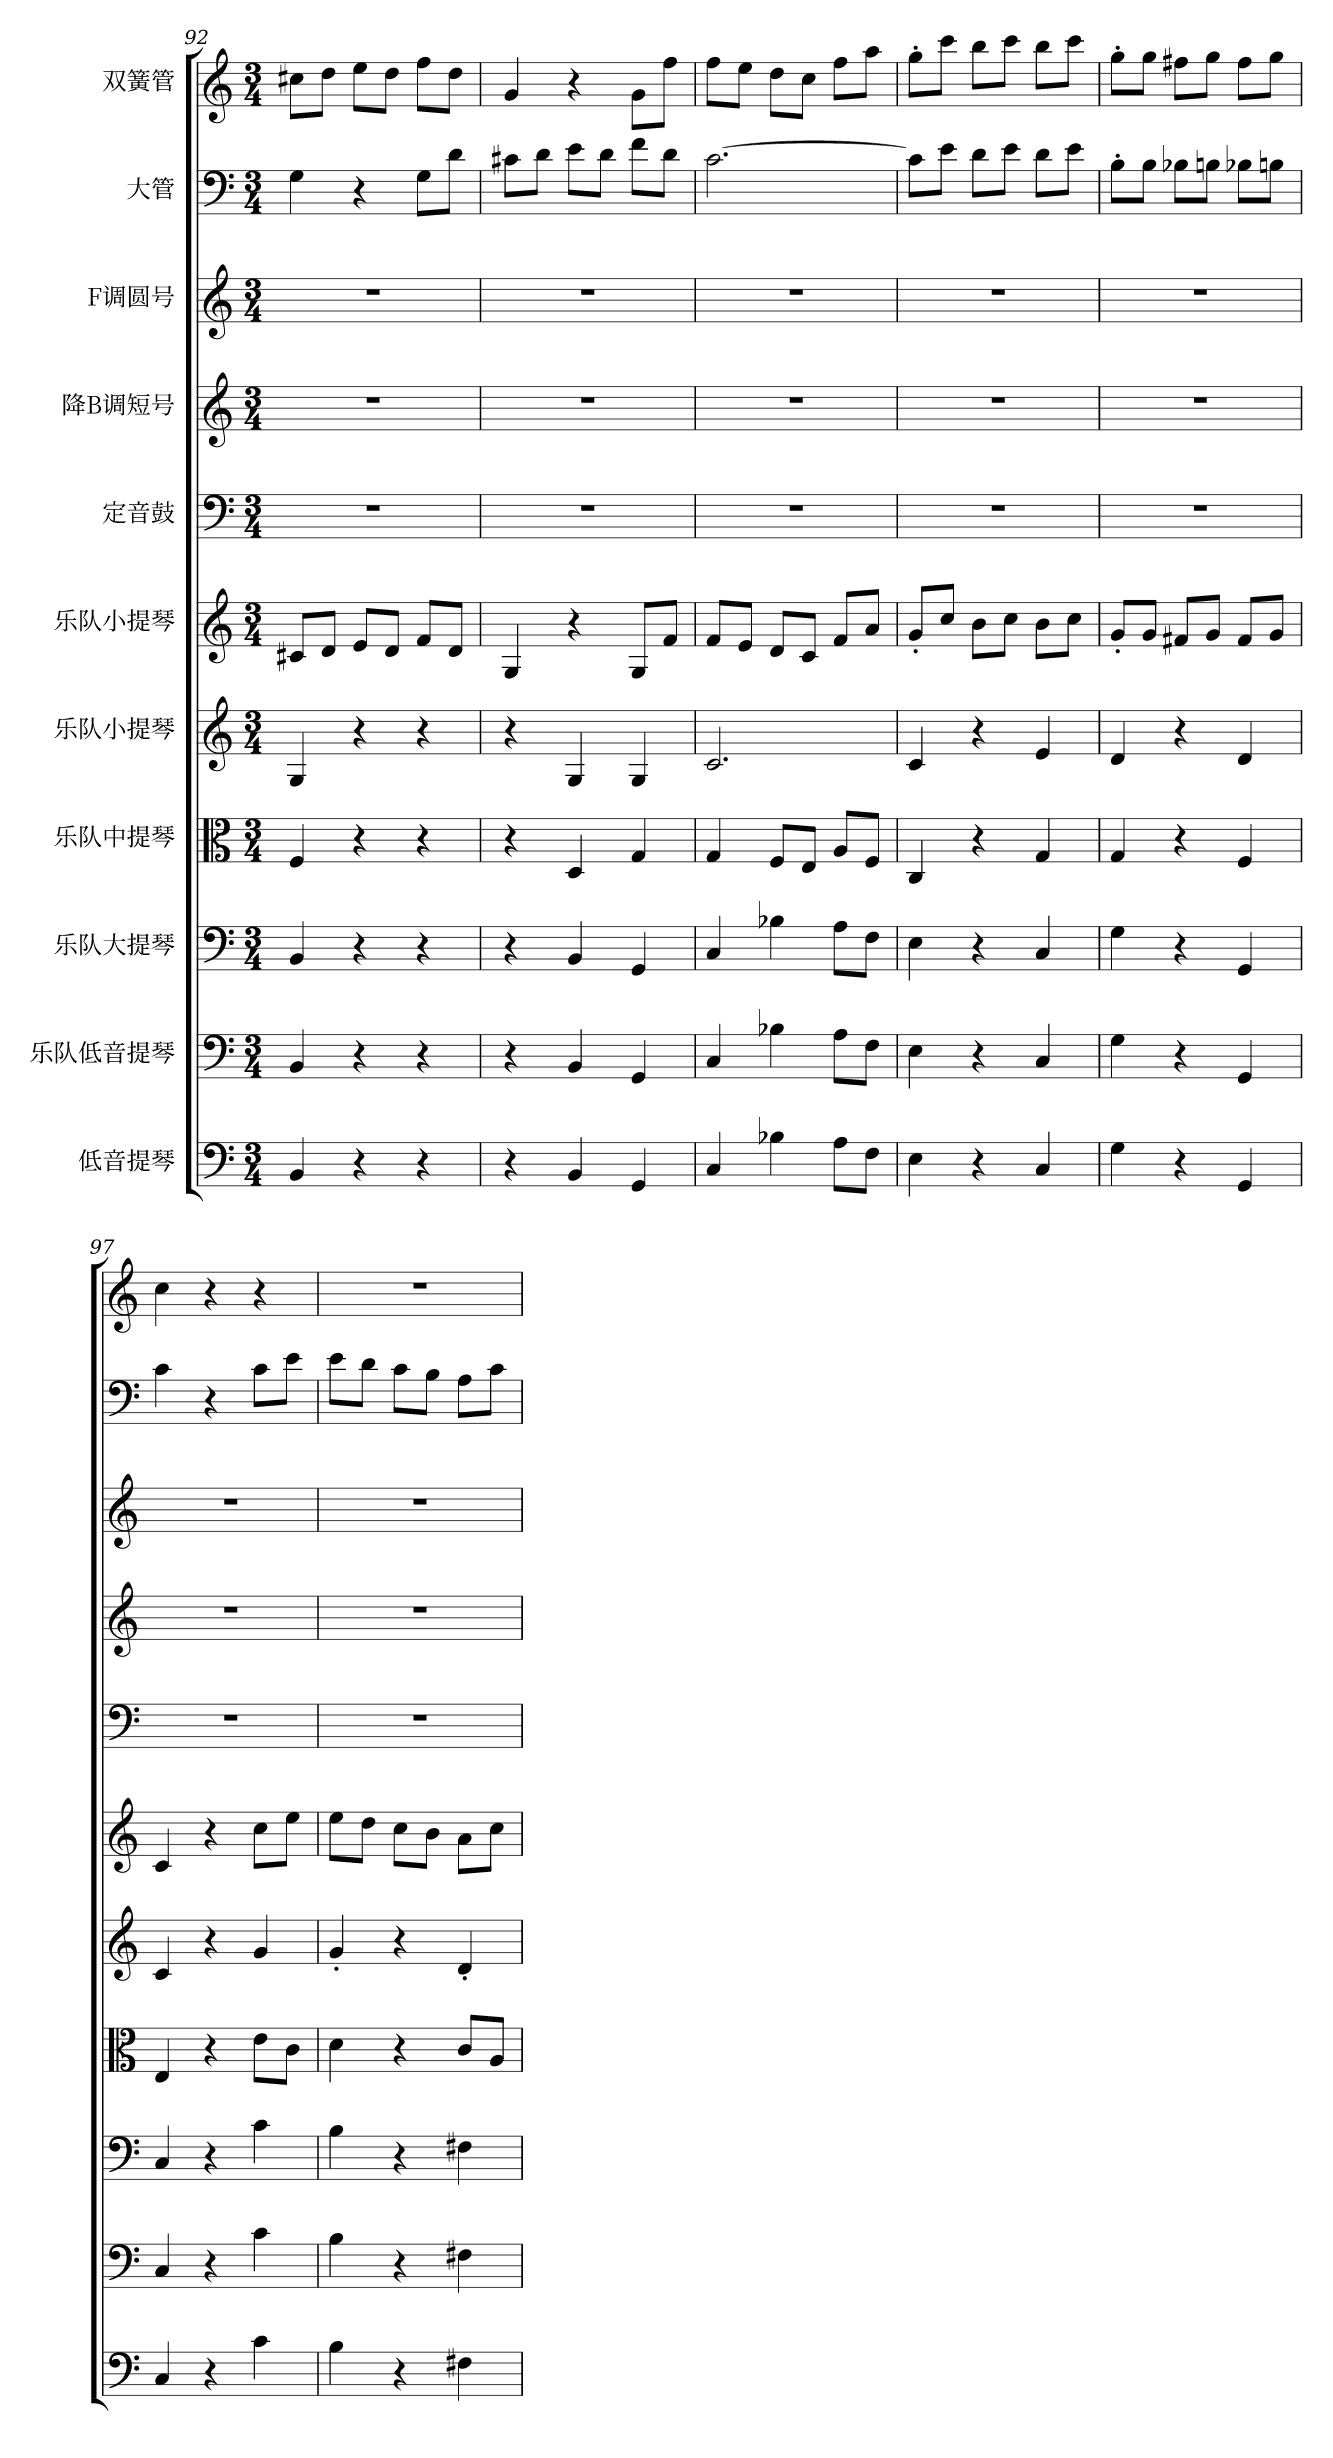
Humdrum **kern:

**kern	**kern	**kern	**kern	**kern	**kern	**kern	**kern	**kern	**kern	**kern
*part11	*part10	*part9	*part8	*part7	*part6	*part5	*part4	*part3	*part2	*part1
*staff11	*staff10	*staff9	*staff8	*staff7	*staff6	*staff5	*staff4	*staff3	*staff2	*staff1
*I"低音提琴	*I"乐队低音提琴	*I"乐队大提琴	*I"乐队中提琴	*I"乐队小提琴	*I"乐队小提琴	*I"定音鼓	*I"降B调短号	*I"F调圆号	*I"大管	*I"双簧管
*clefF4	*clefF4	*clefF4	*clefC3	*clefG2	*clefG2	*clefF4	*clefG2	*clefG2	*clefF4	*clefG2
*ITrd7c12	*ITrd7c12	*	*	*	*	*	*ITrd1c2	*ITrd4c7	*	*
*k[]	*k[]	*k[]	*k[]	*k[]	*k[]	*k[]	*k[b-e-]	*k[b-]	*k[]	*k[]
*M3/4	*M3/4	*M3/4	*M3/4	*M3/4	*M3/4	*M3/4	*M3/4	*M3/4	*M3/4	*M3/4
=92	=92	=92	=92	=92	=92	=92	=92	=92	=92	=92
4BBB/	4BBB/	4BB/	4F/	4G/	8c#X/L	2.r	2.r	2.r	4G\	8cc#X\L
.	.	.	.	.	8d/J	.	.	.	.	8dd\J
4r	4r	4r	4r	4r	8e/L	.	.	.	4r	8ee\L
.	.	.	.	.	8d/J	.	.	.	.	8dd\J
4r	4r	4r	4r	4r	8f/L	.	.	.	8G\L	8ff\L
.	.	.	.	.	8d/J	.	.	.	8d\J	8dd\J
=93	=93	=93	=93	=93	=93	=93	=93	=93	=93	=93
4r	4r	4r	4r	4r	4G/	2.r	2.r	2.r	8c#X\L	4g/
.	.	.	.	.	.	.	.	.	8d\J	.
4BBB/	4BBB/	4BB/	4D/	4G/	4r	.	.	.	8e\L	4r
.	.	.	.	.	.	.	.	.	8d\J	.
4GGG/	4GGG/	4GG/	4G/	4G/	8G/L	.	.	.	8f\L	8g\L
.	.	.	.	.	8f/J	.	.	.	8d\J	8ff\J
=94	=94	=94	=94	=94	=94	=94	=94	=94	=94	=94
4CC/	4CC/	4C/	4G/	2.c/	8f/L	2.r	2.r	2.r	[2.c\	8ff\L
.	.	.	.	.	8e/J	.	.	.	.	8ee\J
4BB-X\	4BB-X\	4B-X\	8F/L	.	8d/L	.	.	.	.	8dd\L
.	.	.	8E/J	.	8c/J	.	.	.	.	8cc\J
8AA\L	8AA\L	8A\L	8A/L	.	8f/L	.	.	.	.	8ff\L
8FF\J	8FF\J	8F\J	8F/J	.	8a/J	.	.	.	.	8aa\J
=95	=95	=95	=95	=95	=95	=95	=95	=95	=95	=95
4EE\	4EE\	4E\	4C/	4c/	8g'/L	2.r	2.r	2.r	8c\L]	8gg'\L
.	.	.	.	.	8cc/J	.	.	.	8e\J	8ccc\J
4r	4r	4r	4r	4r	8b\L	.	.	.	8d\L	8bb\L
.	.	.	.	.	8cc\J	.	.	.	8e\J	8ccc\J
4CC/	4CC/	4C/	4G/	4e/	8b\L	.	.	.	8d\L	8bb\L
.	.	.	.	.	8cc\J	.	.	.	8e\J	8ccc\J
!!LO:PB:g=z
=96	=96	=96	=96	=96	=96	=96	=96	=96	=96	=96
4GG\	4GG\	4G\	4G/	4d/	8g'/L	2.r	2.r	2.r	8B'\L	8gg'\L
.	.	.	.	.	8g/J	.	.	.	8B\J	8gg\J
4r	4r	4r	4r	4r	8f#X/L	.	.	.	8B-X\L	8ff#X\L
.	.	.	.	.	8g/J	.	.	.	8Bn\J	8gg\J
4GGG/	4GGG/	4GG/	4F/	4d/	8f#/L	.	.	.	8B-X\L	8ff#\L
.	.	.	.	.	8g/J	.	.	.	8Bn\J	8gg\J
=97	=97	=97	=97	=97	=97	=97	=97	=97	=97	=97
*	*	*	*	*	*	*	*	*	*	*MM124
4CC/	4CC/	4C/	4E/	4c/	4c/	2.r	2.r	2.r	4c\	4cc\
4r	4r	4r	4r	4r	4r	.	.	.	4r	4r
4C\	4C\	4c\	8e\L	4g/	8cc\L	.	.	.	8c\L	4r
.	.	.	8c\J	.	8ee\J	.	.	.	8e\J	.
=98	=98	=98	=98	=98	=98	=98	=98	=98	=98	=98
*	*	*	*	*	*	*	*	*	*	*MM128
4BB\	4BB\	4B\	4d\	4g'/	8ee\L	2.r	2.r	2.r	8e\L	2.r
.	.	.	.	.	8dd\J	.	.	.	8d\J	.
4r	4r	4r	4r	4r	8cc\L	.	.	.	8c\L	.
.	.	.	.	.	8b\J	.	.	.	8B\J	.
4FF#X\	4FF#X\	4F#X\	8c/L	4d'/	8a\L	.	.	.	8A\L	.
.	.	.	8A/J	.	8cc\J	.	.	.	8c\J	.
=	=	=	=	=	=	=	=	=	=	=
*-	*-	*-	*-	*-	*-	*-	*-	*-	*-	*-
